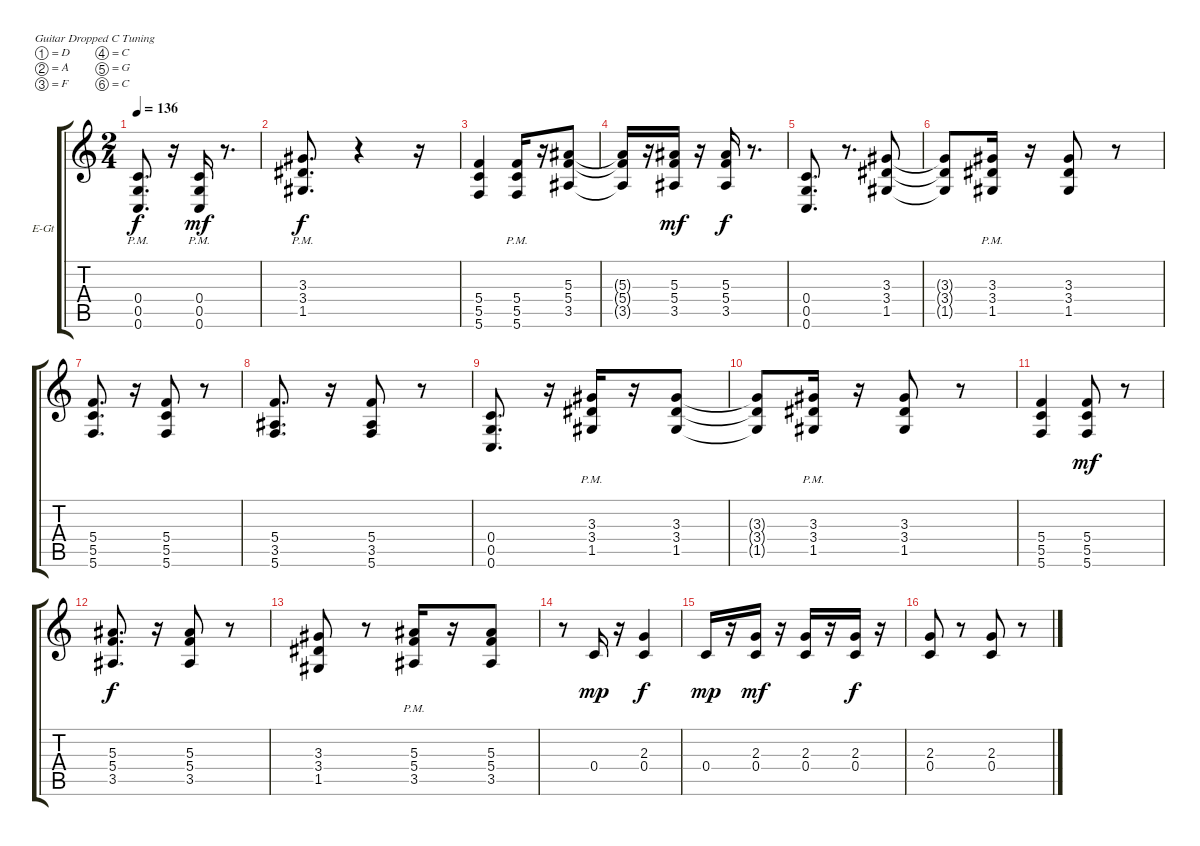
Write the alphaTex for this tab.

\bracketExtendMode groupsimilarinstruments
\firstSystemTrackNameOrientation horizontal
\otherSystemsTrackNameOrientation horizontal
\track ("guitar prinicpal (original)" "E-Gt") {instrument distortionguitar}
\staff {score tabs}
\tuning (D4 A3 F3 C3 G2 C2)
\ts (2 4)
\tempo 136
\clef g2
\scale
0.5
\ks c
(0.4{pm} 0.5{pm} 0.6{pm}).8{d dy f} r.16 (0.4{pm} 0.5{pm} 0.6{pm}).16{dy mf} r.8{d} |
\scale
0.5 (3.3{pm} 3.4{pm} 1.5{pm}).8{d dy f} r.4 r.16 |
\scale
0.5 (5.4 5.5 5.6).4 (5.4{pm} 5.5{pm} 5.6{pm}).16 r.16 (5.3 5.4 3.5).8 |
\scale
0.5 (5.3{t} 5.4{t} 3.5{t}).16 r.16 (5.3 5.4 3.5).16{dy mf} r.16 (5.3 5.4 3.5).16{dy f} r.8{d} |
\scale
0.5 (0.4 0.5 0.6).8{d} r.8{d} (3.3 3.4 1.5).8 |
\scale
0.5 (3.3{t} 3.4{t} 1.5{t}).8 (3.3{pm} 3.4{pm} 1.5{pm}).16 r.16 (3.3 3.4 1.5).8 r.8 |
\scale
0.5 (5.4 5.5 5.6).8{d} r.16 (5.4 5.5 5.6).8 r.8 |
\scale
0.5 (5.4 3.5 5.6).8{d} r.16 (5.4 3.5 5.6).8 r.8 |
\scale
0.5 (0.4 0.5 0.6).8{d} r.16 (3.3{pm} 3.4{pm} 1.5{pm}).16 r.16 (3.3 3.4 1.5).8 |
\scale
0.5 (3.3{t} 3.4{t} 1.5{t}).8 (3.3{pm} 3.4{pm} 1.5{pm}).16 r.16 (3.3 3.4 1.5).8 r.8 |
\scale
0.5 (5.4 5.5 5.6).4 (5.4 5.5 5.6).8{dy mf} r.8 |
\scale
0.5 (5.3 5.4 3.5).8{d dy f} r.16 (5.3 5.4 3.5).8 r.8 |
\scale
0.5 (3.3 3.4 1.5).8 r.8 (5.3{pm} 5.4{pm} 3.5{pm}).16 r.16 (5.3 5.4 3.5).8 |
\scale
0.5 r.8 0.4.16{dy mp} r.16 (2.3 0.4).4{dy f} |
\scale
0.5 0.4.16{dy mp} r.16 (2.3 0.4).16{dy mf} r.16 (2.3 0.4).16 r.16 (2.3 0.4).16{dy f} r.16 |
\scale
0.5 (2.3 0.4).8 r.8 (2.3 0.4).8 r.8
